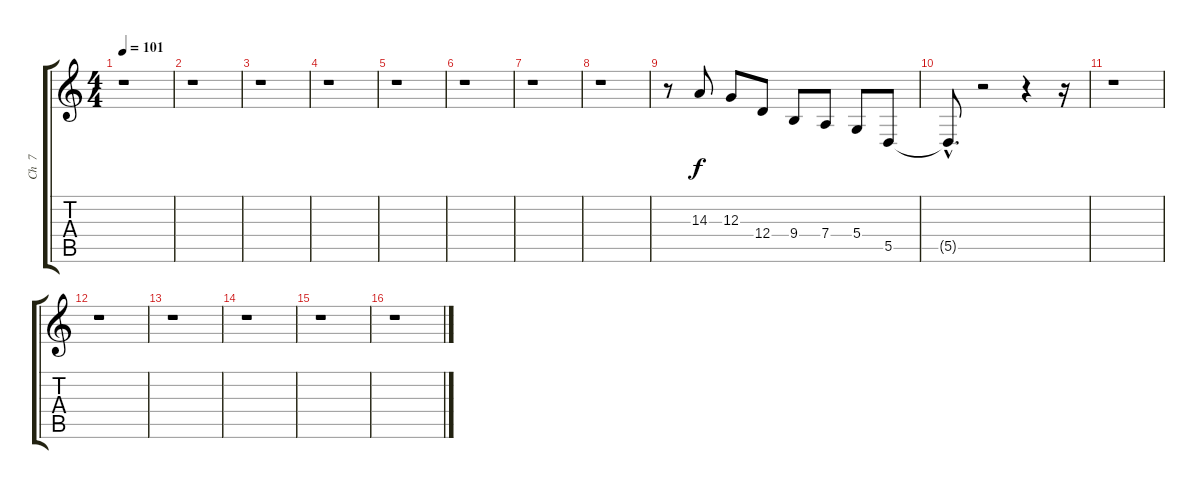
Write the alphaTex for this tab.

\track ("Ch  7   " "Ch  7   ") {instrument electricgrandpiano}
\staff {score tabs}
\tuning (E4 B3 G3 D3 A2 E2) {hide}
\ts (4 4)
\tempo 101
\clef g2
\ks c
r.1{dy f} |
r.1 |
r.1 |
r.1 |
r.1 |
r.1 |
r.1 |
r.1 |
r.8 14.3.8 12.3.8 12.4.8 9.4.8 7.4.8 5.4.8 5.5.8 |
5.5{hac t}.8{d} r.2 r.4 r.16 |
r.1 |
r.1 |
r.1 |
r.1 |
r.1 |
r.1
